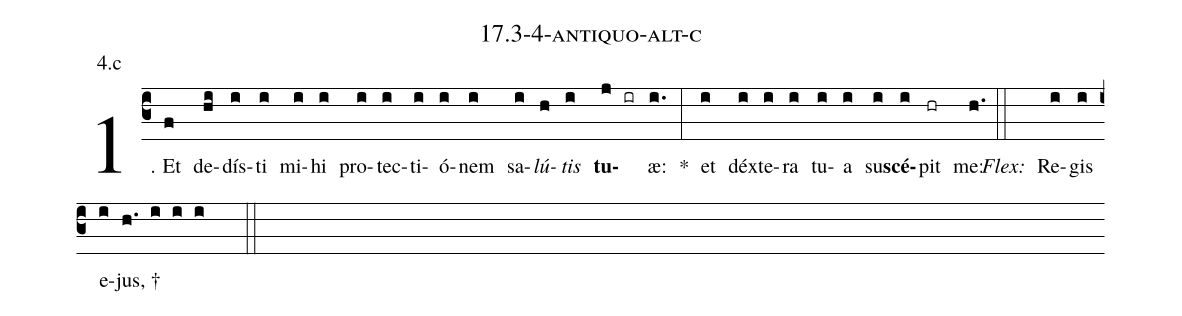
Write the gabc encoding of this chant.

name: 17.3-4-antiquo-alt-c;
annotation: 4.c;
%%
(c3)1. Et(f) de(hi)dís(i)ti(i) mi(i)hi(i) pro(i)tec(i)ti(i)ó(i)nem(i) sa(i)<i>lú</i>(h)<i>tis</i>(i) <b>tu</b>(j ir)æ:(i.) *(:) et(i) déx(i)te(i)ra(i) tu(i)a(i) su(i)<b>scé</b>(i)pit(hr) me:(h.) (::)
<i>Flex:</i>()  Re(i)gis(i) e(i)jus, †(h. i i i  ::)

%E(i) u(i) o(i) u(i) a(i) e.(h.) (::)
